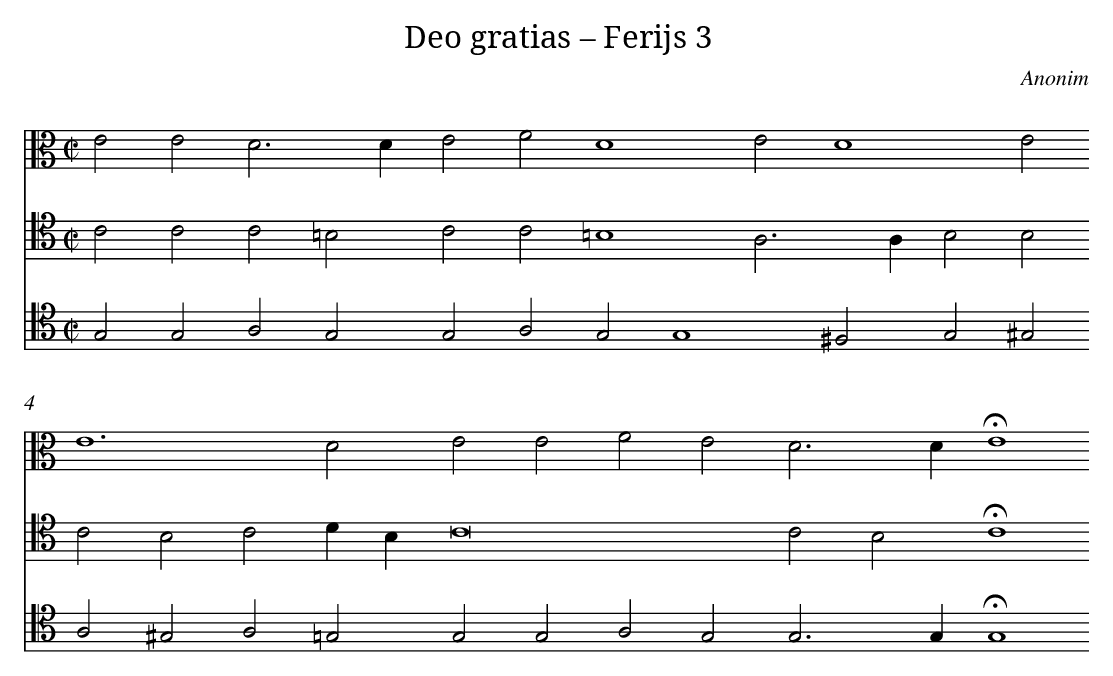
X:1
T: Deo gratias – Ferijs 3
C: Anonim
L: 1/4
M: C|
V: 1 clef=alto
V: 2 clef=tenor
V: 3 clef=tenor
K: C
[V:1] E2E2D3D [|]
[V:2] C2C2C2=B,2 [|]
[V:3] G,2G,2A,2G,2 [|]
[V:1] E2F2D4 [|]
[V:2] C2C2=B,4 [|]
[V:3] G,2A,2G,2G,4 [|]
[V:1] E2D4E2 [|]
[V:2] A,2>A,2B,2B,2 [|]
[V:3] ^F,2G,2^G,2 [|]
[V:1] E6D2 [|]
[V:2] C2B,2C2DB, [|]
[V:3] A,2^G,2A,2=G,2 [|]
[V:1] E2E2F2E2 [|]
[V:2] C8 [|]
[V:3] G,2G,2A,2G,2 [|]
[V:1] D2>D2!fermata!E4 [|]
[V:2] C2B,2!fermata!C4 [|]
[V:3] G,2>G,2!fermata!G,4 [|]
